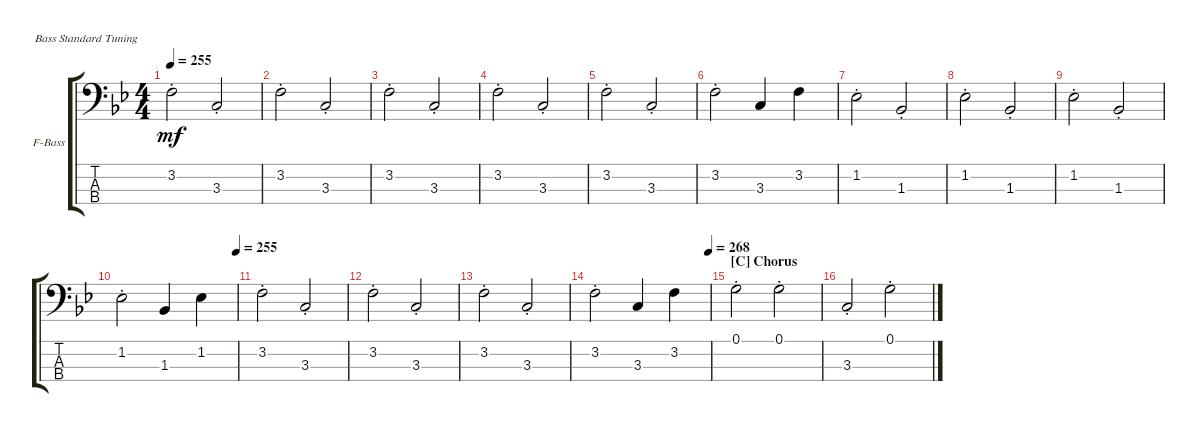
\defaultSystemsLayout 4
\bracketExtendMode groupsimilarinstruments
\firstSystemTrackNameOrientation horizontal
\otherSystemsTrackNameOrientation horizontal
\track ("Fretless Bass" "F-Bass") {instrument fretlessbass}
\staff {score tabs}
\tuning (G2 D2 A1 E1)
\ts (4 4)
\tempo 255
\clef f4
\ks gminor
3.2{st}.2{dy mf} 3.3{st}.2 |
3.2{st}.2 3.3{st}.2 |
3.2{st}.2 3.3{st}.2 |
3.2{st}.2 3.3{st}.2 |
3.2{st}.2 3.3{st}.2 |
3.2{st}.2 3.3.4 3.2.4 |
1.2{st}.2 1.3{st}.2 |
1.2{st}.2 1.3{st}.2 |
1.2{st}.2 1.3{st}.2 |
\tempo (255 1)
1.2{st}.2 1.3.4 1.2.4 |
3.2{st}.2 3.3{st}.2 |
3.2{st}.2 3.3{st}.2 |
3.2{st}.2 3.3{st}.2 |
\tempo (268 0.99375)
3.2{st}.2 3.3.4 3.2.4 |
\section ("C" "Chorus")
0.1{st}.2 0.1{st}.2 |
3.3{st}.2 0.1{st}.2
